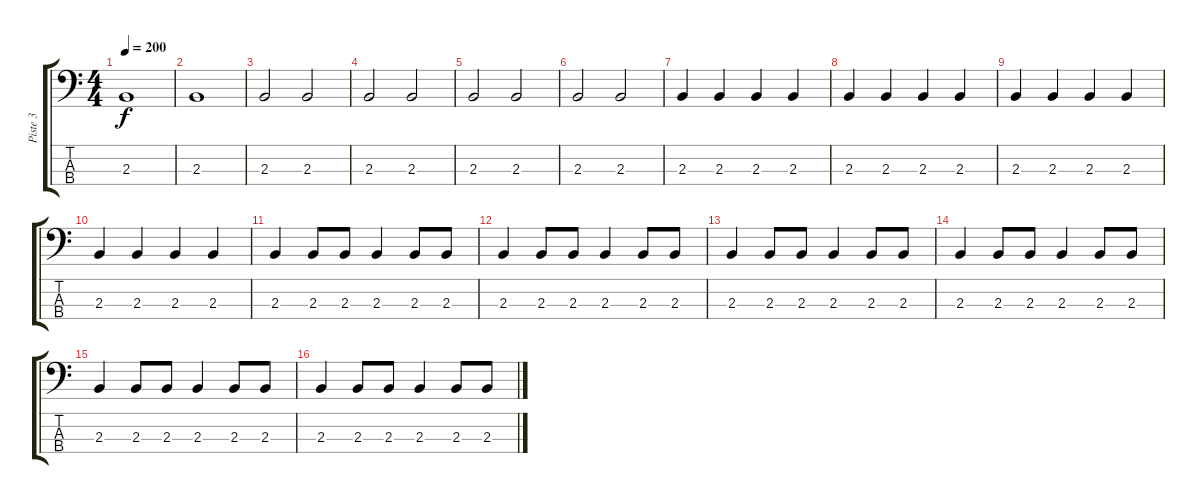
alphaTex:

\track ("Piste 3" "Piste 3") {instrument electricbasspick}
\staff {score tabs}
\tuning (G2 D2 A1 E1) {hide}
\ts (4 4)
\tempo 200
\clef f4
\ks c
2.3.1{dy f} |
2.3.1 |
2.3.2 2.3.2 |
2.3.2 2.3.2 |
2.3.2 2.3.2 |
2.3.2 2.3.2 |
2.3.4 2.3.4 2.3.4 2.3.4 |
2.3.4 2.3.4 2.3.4 2.3.4 |
2.3.4 2.3.4 2.3.4 2.3.4 |
2.3.4 2.3.4 2.3.4 2.3.4 |
2.3.4 2.3.8 2.3.8 2.3.4 2.3.8 2.3.8 |
2.3.4 2.3.8 2.3.8 2.3.4 2.3.8 2.3.8 |
2.3.4 2.3.8 2.3.8 2.3.4 2.3.8 2.3.8 |
2.3.4 2.3.8 2.3.8 2.3.4 2.3.8 2.3.8 |
2.3.4 2.3.8 2.3.8 2.3.4 2.3.8 2.3.8 |
2.3.4 2.3.8 2.3.8 2.3.4 2.3.8 2.3.8
